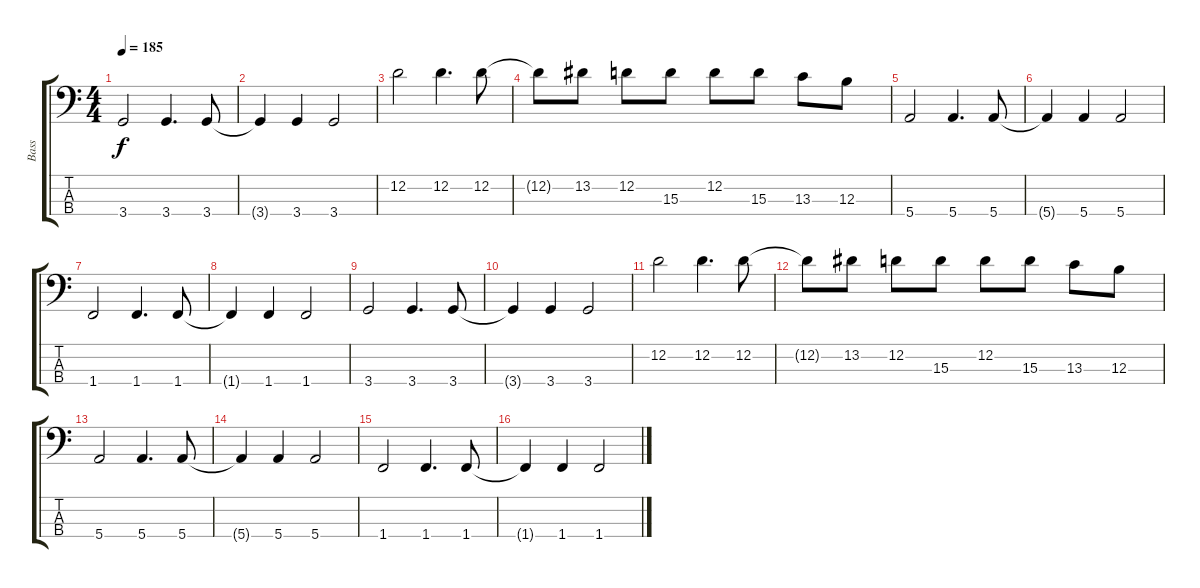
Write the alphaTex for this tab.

\track ("Bass" "Bass") {instrument electricbasspick}
\staff {score tabs}
\tuning (A2 D2 B1 E1) {hide}
\ts (4 4)
\tempo 185
\clef f4
\ks c
3.4.2{dy f} 3.4.4{d} 3.4.8 |
3.4{t}.4 3.4.4 3.4.2 |
12.2.2 12.2.4{d} 12.2.8 |
12.2{t}.8 13.2.8 12.2.8 15.3.8 12.2.8 15.3.8 13.3.8 12.3.8 |
5.4.2 5.4.4{d} 5.4.8 |
5.4{t}.4 5.4.4 5.4.2 |
1.4.2 1.4.4{d} 1.4.8 |
1.4{t}.4 1.4.4 1.4.2 |
3.4.2 3.4.4{d} 3.4.8 |
3.4{t}.4 3.4.4 3.4.2 |
12.2.2 12.2.4{d} 12.2.8 |
12.2{t}.8 13.2.8 12.2.8 15.3.8 12.2.8 15.3.8 13.3.8 12.3.8 |
5.4.2 5.4.4{d} 5.4.8 |
5.4{t}.4 5.4.4 5.4.2 |
1.4.2 1.4.4{d} 1.4.8 |
1.4{t}.4 1.4.4 1.4.2
